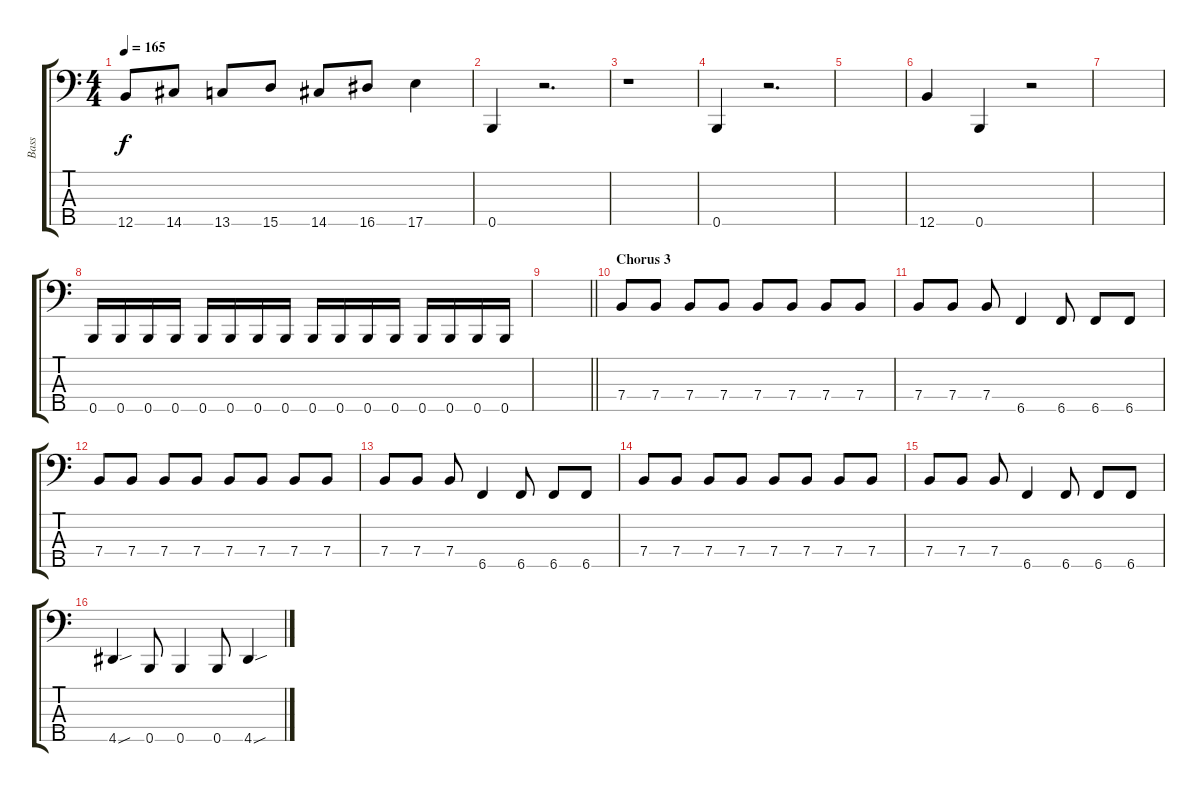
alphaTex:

\track ("Bass" "Bass") {instrument electricbasspick}
\staff {score tabs}
\tuning (G2 D2 A1 E1 B0) {hide}
\ts (4 4)
\tempo 165
\clef f4
\ks c
12.5.8{dy f} 14.5.8 13.5.8 15.5.8 14.5.8 16.5.8 17.5.4 |
0.5.4 r.2{d} |
r.1 |
0.5.4 r.2{d} |
|
12.5.4 0.5.4 r.2 |
|
0.5.16 0.5.16 0.5.16 0.5.16 0.5.16 0.5.16 0.5.16 0.5.16 0.5.16 0.5.16 0.5.16 0.5.16 0.5.16 0.5.16 0.5.16 0.5.16 |
\barLineRight lightlight
|
\section ("" "Chorus 3")
7.4.8 7.4.8 7.4.8 7.4.8 7.4.8 7.4.8 7.4.8 7.4.8 |
7.4.8 7.4.8 7.4.8 6.5.4 6.5.8 6.5.8 6.5.8 |
7.4.8 7.4.8 7.4.8 7.4.8 7.4.8 7.4.8 7.4.8 7.4.8 |
7.4.8 7.4.8 7.4.8 6.5.4 6.5.8 6.5.8 6.5.8 |
7.4.8 7.4.8 7.4.8 7.4.8 7.4.8 7.4.8 7.4.8 7.4.8 |
7.4.8 7.4.8 7.4.8 6.5.4 6.5.8 6.5.8 6.5.8 |
4.5{sou}.4 0.5.8 0.5.4 0.5.8 4.5{sou}.4
